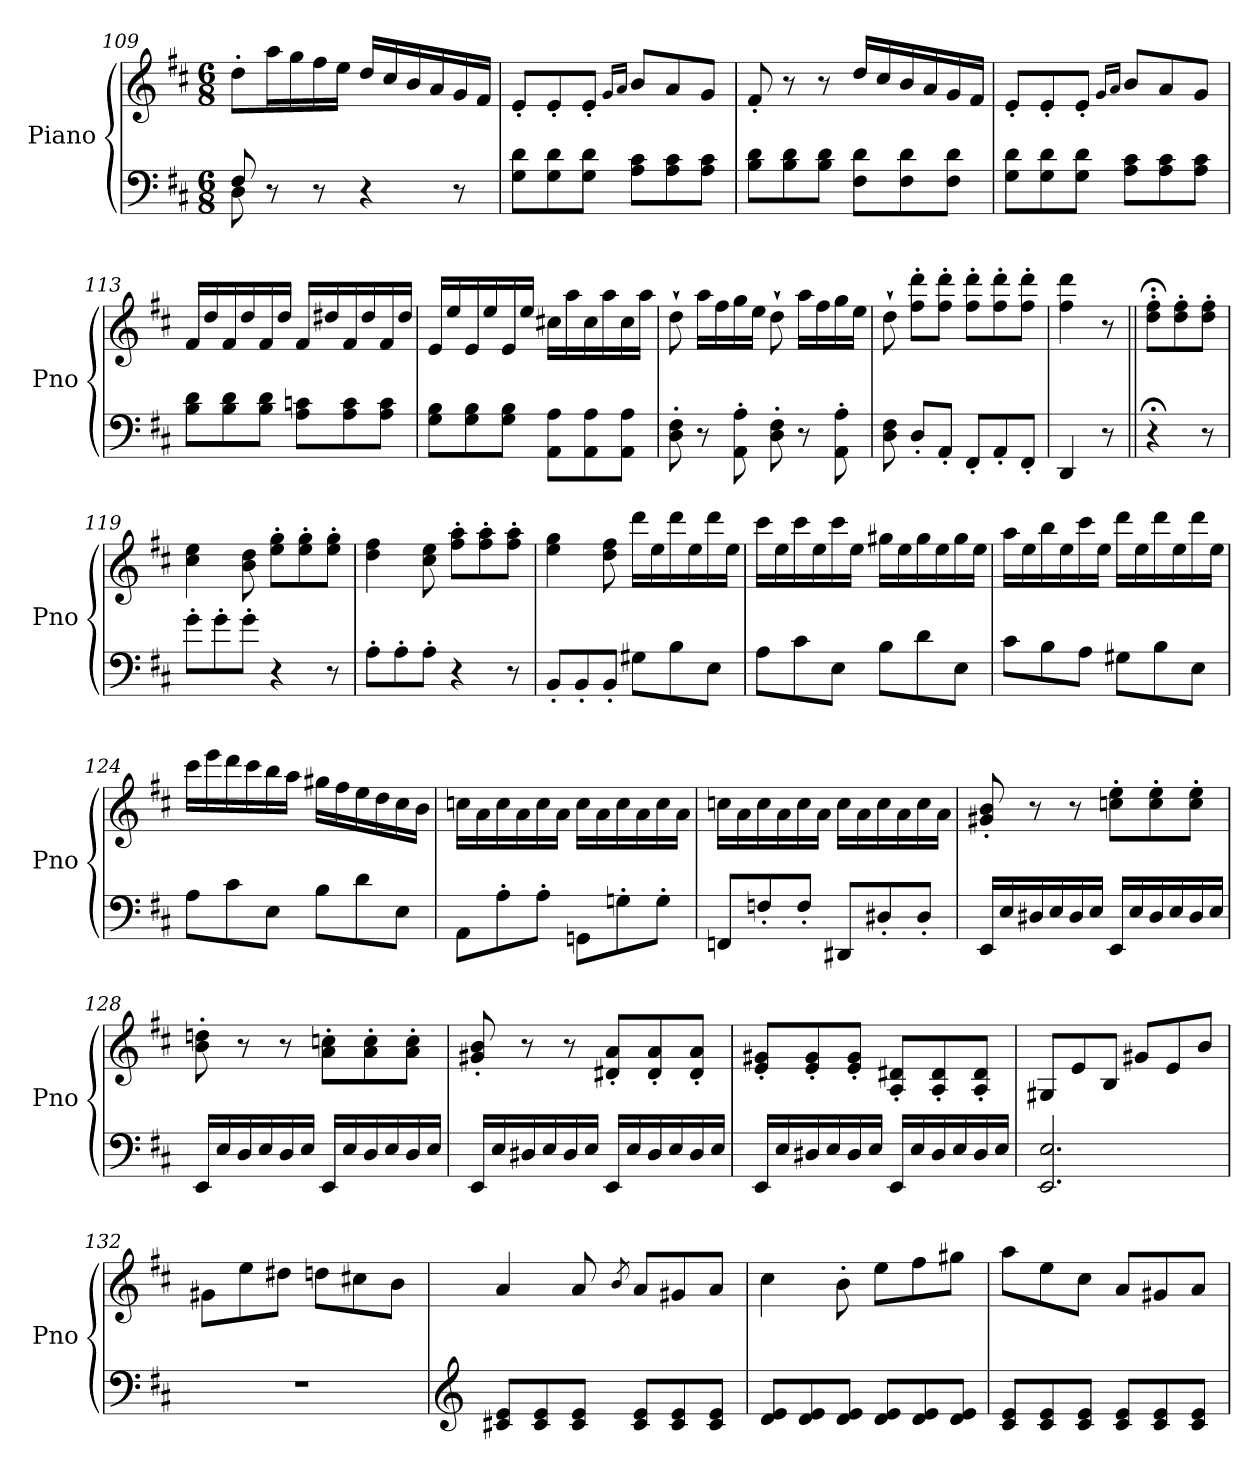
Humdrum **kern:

**kern	**kern
*part1	*part1
*staff2	*staff1
*I"Piano	*
*I'Pno	*
*clefF4	*clefG2
*k[f#c#]	*k[f#c#]
*M6/8	*M6/8
=109	=109
*^	*
8F#/	8D\	8dd'\L
8r	2ryy	16aa\L
.	.	16gg\
8r	.	16ff#\
.	.	16ee\JJ
4r	.	16dd/LL
.	.	16cc#/
.	.	16b/
.	.	16a/
8r	8ryy	16g/
.	.	16f#/JJ
*v	*v	*
=110	=110
8G\ 8d\L	8e'/L
8G\ 8d\	8e'/
8G\ 8d\J	8e'/J
.	16qg/LL
.	16qa/JJ
8A\ 8c#\L	8b/L
8A\ 8c#\	8a/
8A\ 8c#\J	8g/J
=111	=111
8B\ 8d\L	8f#'/
8B\ 8d\	8r
8B\ 8d\J	8r
8F#\ 8d\L	16dd/LL
.	16cc#/
8F#\ 8d\	16b/
.	16a/
8F#\ 8d\J	16g/
.	16f#/JJ
!!LO:LB:g=z
=112	=112
8G\ 8d\L	8e'/L
8G\ 8d\	8e'/
8G\ 8d\J	8e'/J
.	16qg/LL
.	16qa/JJ
8A\ 8c#\L	8b/L
8A\ 8c#\	8a/
8A\ 8c#\J	8g/J
=113	=113
8B\ 8d\L	16f#/LL
.	16dd/
8B\ 8d\	16f#/
.	16dd/
8B\ 8d\J	16f#/
.	16dd/JJ
8A\ 8cn\L	16f#/LL
.	16dd#X/
8A\ 8c\	16f#/
.	16dd#/
8A\ 8c\J	16f#/
.	16dd#/JJ
=114	=114
8G\ 8B\L	16e/LL
.	16ee/
8G\ 8B\	16e/
.	16ee/
8G\ 8B\J	16e/
.	16ee/JJ
8AA\ 8A\L	16cc#X\LL
.	16aa\
8AA\ 8A\	16cc#\
.	16aa\
8AA\ 8A\J	16cc#\
.	16aa\JJ
=115	=115
8D\' 8F#\'	8dd`\
8r	16aa\LL
.	16ff#\
8AA\' 8A\'	16gg\
.	16ee\JJ
8D\' 8F#\'	8dd`\
8r	16aa\LL
.	16ff#\
8AA\' 8A\'	16gg\
.	16ee\JJ
!!LO:LB:g=z
=116	=116
8D\ 8F#\	8dd`\
8D'/L	8ff#\' 8ddd\'L
8AA'/J	8ff#\' 8ddd\'J
8FF#'/L	8ff#\' 8ddd\'L
8AA'/	8ff#\' 8ddd\'
8FF#'/J	8ff#\' 8ddd\'J
=117	=117
4DD/	4ff#\ 4ddd\
8r	8r
=118||	=118||
4r;	8dd\;<' 8ff#\;<'L
.	8dd\' 8ff#\'
8r	8dd\' 8ff#\'J
=119	=119
8g'\L	4cc#\ 4ee\
8g'\	.
8g'\J	8b\ 8dd\
4r	8ee\' 8gg\'L
.	8ee\' 8gg\'
8r	8ee\' 8gg\'J
=120	=120
8A'\L	4dd\ 4ff#\
8A'\	.
8A'\J	8cc#\ 8ee\
4r	8ff#\' 8aa\'L
.	8ff#\' 8aa\'
8r	8ff#\' 8aa\'J
=121	=121
8BB'/L	4ee\ 4gg\
8BB'/	.
8BB'/J	8dd\ 8ff#\
8G#X\L	16ddd\LL
.	16ee\
8B\	16ddd\
.	16ee\
8E\J	16ddd\
.	16ee\JJ
!!LO:LB:g=z
=122	=122
8A\L	16ccc#\LL
.	16ee\
8c#\	16ccc#\
.	16ee\
8E\J	16ccc#\
.	16ee\JJ
8B\L	16gg#X\LL
.	16ee\
8d\	16gg#\
.	16ee\
8E\J	16gg#\
.	16ee\JJ
=123	=123
8c#\L	16aa\LL
.	16ee\
8B\	16bb\
.	16ee\
8A\J	16ccc#\
.	16ee\JJ
8G#X\L	16ddd\LL
.	16ee\
8B\	16ddd\
.	16ee\
8E\J	16ddd\
.	16ee\JJ
=124	=124
8A\L	16ccc#\LL
.	16eee\
8c#\	16ddd\
.	16ccc#\
8E\J	16bb\
.	16aa\JJ
8B\L	16gg#X\LL
.	16ff#\
8d\	16ee\
.	16dd\
8E\J	16cc#\
.	16b\JJ
=125	=125
8AA\L	16ccn\LL
.	16a\
8A'\	16cc\
.	16a\
8A'\J	16cc\
.	16a\JJ
8GGn\L	16cc\LL
.	16a\
8Gn'\	16cc\
.	16a\
8G'\J	16cc\
.	16a\JJ
!!LO:PB:g=z
=126	=126
8FFn/L	16ccn\LL
.	16a\
8Fn'/	16cc\
.	16a\
8F'/J	16cc\
.	16a\JJ
8DD#X/L	16cc\LL
.	16a\
8D#X'/	16cc\
.	16a\
8D#'/J	16cc\
.	16a\JJ
=127	=127
16EE/LL	8g#X/' 8b/'
16E/	.
16D#X/	8r
16E/	.
16D#/	8r
16E/JJ	.
16EE/LL	8ccn\' 8ee\'L
16E/	.
16D#/	8cc\' 8ee\'
16E/	.
16D#/	8cc\' 8ee\'J
16E/JJ	.
=128	=128
16EE/LL	8b\' 8ddn\'
16E/	.
16D/	8r
16E/	.
16D/	8r
16E/JJ	.
16EE/LL	8a\' 8ccn\'L
16E/	.
16D/	8a\' 8cc\'
16E/	.
16D/	8a\' 8cc\'J
16E/JJ	.
=129	=129
16EE/LL	8g#X/' 8b/'
16E/	.
16D#X/	8r
16E/	.
16D#/	8r
16E/JJ	.
16EE/LL	8d#X/' 8a/'L
16E/	.
16D#/	8d#/' 8a/'
16E/	.
16D#/	8d#/' 8a/'J
16E/JJ	.
!!LO:LB:g=z
=130	=130
16EE/LL	8e/' 8g#X/'L
16E/	.
16D#X/	8e/' 8g#/'
16E/	.
16D#/	8e/' 8g#/'J
16E/JJ	.
16EE/LL	8A/' 8d#X/'L
16E/	.
16D#/	8A/' 8d#/'
16E/	.
16D#/	8A/' 8d#/'J
16E/JJ	.
=131	=131
2.EE/ 2.E/	8G#X/L
.	8e/
.	8B/J
.	8g#X/L
.	8e/
.	8b/J
=132	=132
2.r	8g#X\L
.	8ee\
.	8dd#X\J
.	8ddn\L
.	8cc#X\
.	8b\J
=133	=133
*clefG2	*
8c#X/ 8e/L	4a/
8c#/ 8e/	.
8c#/ 8e/J	8a/
.	8qb/
8c#/ 8e/L	8a/L
8c#/ 8e/	8g#X/
8c#/ 8e/J	8a/J
=134	=134
8d/ 8e/L	4cc#\
8d/ 8e/	.
8d/ 8e/J	8b'\
8d/ 8e/L	8ee\L
8d/ 8e/	8ff#\
8d/ 8e/J	8gg#X\J
!!LO:LB:g=z
=135	=135
8c#/ 8e/L	8aa\L
8c#/ 8e/	8ee\
8c#/ 8e/J	8cc#\J
8c#/ 8e/L	8a/L
8c#/ 8e/	8g#X/
8c#/ 8e/J	8a/J
=	=
*-	*-
